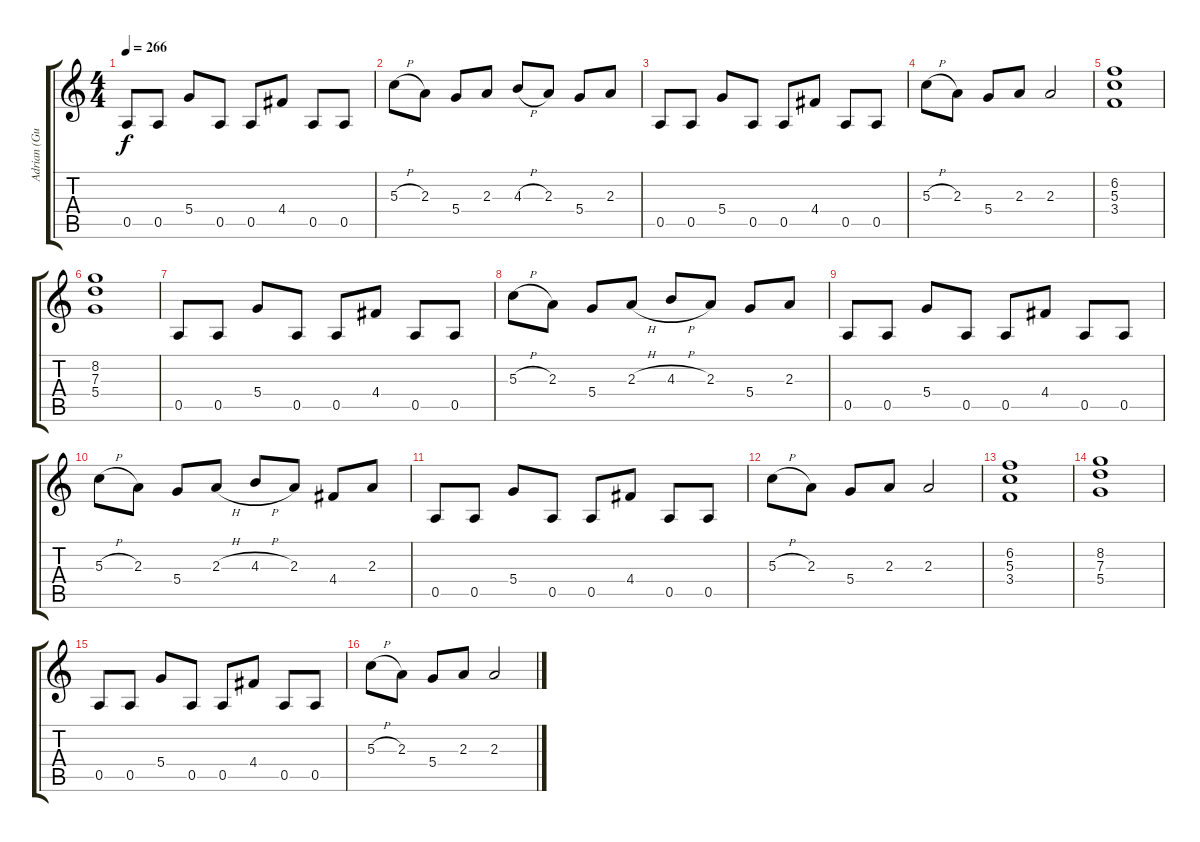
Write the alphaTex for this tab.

\track ("Adrian (Guitar 2)" "Adrian (Gu") {instrument distortionguitar}
\staff {score tabs}
\tuning (E4 B3 G3 D3 A2 E2) {hide}
\ts (4 4)
\tempo 266
\clef g2
\ks c
0.5.8{dy f} 0.5.8 5.4.8 0.5.8 0.5.8 4.4.8 0.5.8 0.5.8 |
5.3{h}.8 2.3.8 5.4.8 2.3.8 4.3{h}.8 2.3.8 5.4.8 2.3.8 |
0.5.8 0.5.8 5.4.8 0.5.8 0.5.8 4.4.8 0.5.8 0.5.8 |
5.3{h}.8 2.3.8 5.4.8 2.3.8 2.3.2 |
(6.2 5.3 3.4).1 |
(8.2 7.3 5.4).1 |
0.5.8 0.5.8 5.4.8 0.5.8 0.5.8 4.4.8 0.5.8 0.5.8 |
5.3{h}.8 2.3.8 5.4.8 2.3{h}.8 4.3{h}.8 2.3.8 5.4.8 2.3.8 |
0.5.8 0.5.8 5.4.8 0.5.8 0.5.8 4.4.8 0.5.8 0.5.8 |
5.3{h}.8 2.3.8 5.4.8 2.3{h}.8 4.3{h}.8 2.3.8 4.4.8 2.3.8 |
0.5.8 0.5.8 5.4.8 0.5.8 0.5.8 4.4.8 0.5.8 0.5.8 |
5.3{h}.8 2.3.8 5.4.8 2.3.8 2.3.2 |
(6.2 5.3 3.4).1 |
(8.2 7.3 5.4).1 |
0.5.8 0.5.8 5.4.8 0.5.8 0.5.8 4.4.8 0.5.8 0.5.8 |
5.3{h}.8 2.3.8 5.4.8 2.3.8 2.3.2
